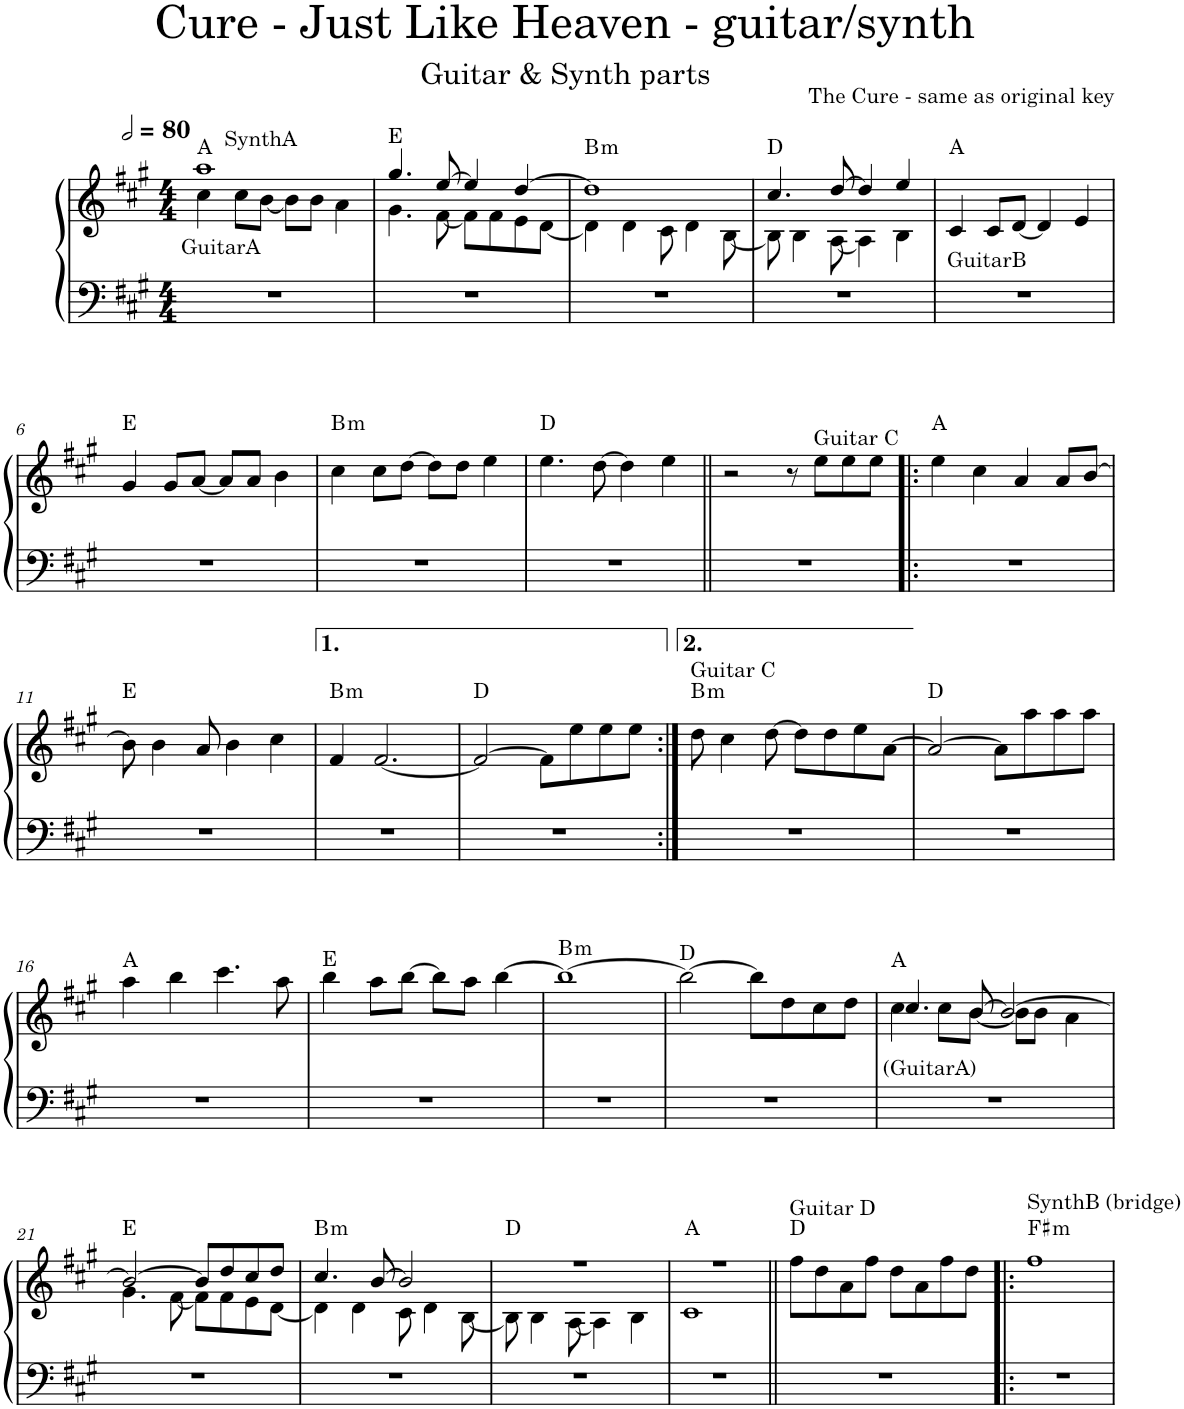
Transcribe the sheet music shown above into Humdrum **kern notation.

**kern	**kern	**harte
*part1	*part1	*part1
*staff2	*staff1	*
*I"Piano	*	*
*I'Pno.	*	*
*clefF4	*clefG2	*
*k[f#c#g#]	*k[f#c#g#]	*
*M4/4	*M4/4	*
*MM160	*MM160	*
=1	=1	=1
*	*^	*
!	!LO:TX:a:t=SynthA	!	!
!	!LO:TX:b:t=GuitarA	!	!
1r	1aa	4cc#\	A:maj
.	.	8cc#\L	.
.	.	[8b\J	.
.	.	8b\L]	.
.	.	8b\J	.
.	.	4a\	.
=2	=2	=2	=2
1r	4.gg#/	4.g#\	E:maj
.	[8ee/	[8f#\	.
.	4ee/]	8f#\L]	.
.	.	8f#\	.
.	[4dd/	8e\	.
.	.	[8d\J	.
=3	=3	=3	=3
!	!	!	!LO:H:kt=m
1r	1dd]	4d\]	B:min
.	.	4d\	.
.	.	8c#\	.
.	.	4d\	.
.	.	[8B\	.
=4	=4	=4	=4
1r	4.cc#/	8B\]	D:maj
.	.	4B\	.
.	[8dd/	[8A\	.
.	4dd/]	4A\]	.
.	4ee/	4B\	.
=5	=5	=5	=5
!	!LO:TX:b:t=GuitarB	!	!
*	*v	*v	*
1r	4c#/	A:maj
.	8c#/L	.
.	[8d/J	.
.	4d/]	.
.	4e/	.
!!LO:LB:g=z
=6	=6	=6
1r	4g#/	E:maj
.	8g#/L	.
.	[8a/J	.
.	8a/L]	.
.	8a/J	.
.	4b\	.
=7	=7	=7
!	!	!LO:H:kt=m
1r	4cc#\	B:min
.	8cc#\L	.
.	[8dd\J	.
.	8dd\L]	.
.	8dd\J	.
.	4ee\	.
=8	=8	=8
1r	4.ee\	D:maj
.	[8dd\	.
.	4dd\]	.
.	4ee\	.
=9||	=9||	=9||
1r	2r	.
.	8r	.
!	!LO:TX:a:t=Guitar C	!
.	8ee\L	.
.	8ee\	.
.	8ee\J	.
=10!|:	=10!|:	=10!|:
1r	4ee\	A:maj
.	4cc#\	.
.	4a/	.
.	8a/L	.
.	[8b/J	.
!!LO:LB:g=z
=11	=11	=11
1r	8b\]	E:maj
.	4b\	.
.	8a/	.
.	4b\	.
.	4cc#\	.
=12	=12	=12
!	!	!LO:H:kt=m
1r	4f#/	B:min
.	[2.f#/	.
=13	=13	=13
1r	2f#/_	D:maj
.	8f#\L]	.
.	8ee\	.
.	8ee\	.
.	8ee\J	.
=14:|!	=14:|!	=14:|!
!	!LO:TX:a:t=Guitar C	!LO:H:kt=m
1r	8dd\	B:min
.	4cc#\	.
.	[8dd\	.
.	8dd\L]	.
.	8dd\	.
.	8ee\	.
.	[8a\J	.
=15	=15	=15
1r	2a/_	D:maj
.	8a\L]	.
.	8aa\	.
.	8aa\	.
.	8aa\J	.
!!LO:LB:g=z
=16	=16	=16
1r	4aa\	A:maj
.	4bb\	.
.	4.ccc#\	.
.	8aa\	.
=17	=17	=17
1r	4bb\	E:maj
.	8aa\L	.
.	[8bb\J	.
.	8bb\L]	.
.	8aa\J	.
.	[4bb\	.
=18	=18	=18
!	!	!LO:H:kt=m
1r	1bb_	B:min
=19	=19	=19
1r	2bb\_	D:maj
.	8bb\L]	.
.	8dd\	.
.	8cc#\	.
.	8dd\J	.
=20	=20	=20
*	*^	*
!	!LO:TX:b:t=(GuitarA)	!	!
1r	4.cc#/	4cc#\	A:maj
.	.	8cc#\L	.
.	[8b/	[8b\J	.
.	2b/_	8b\L]	.
.	.	8b\J	.
.	.	4a\	.
!!LO:LB:g=z	!!
=21	=21	=21	=21
1r	2b/_	4.g#\	E:maj
.	.	[8f#\	.
.	8b/L]	8f#\L]	.
.	8dd/	8f#\	.
.	8cc#/	8e\	.
.	8dd/J	[8d\J	.
=22	=22	=22	=22
!	!	!	!LO:H:kt=m
1r	4.cc#/	4d\]	B:min
.	.	4d\	.
.	[8b/	.	.
.	2b/]	8c#\	.
.	.	4d\	.
.	.	[8B\	.
=23	=23	=23	=23
1r	1r	8B\]	D:maj
.	.	4B\	.
.	.	[8A\	.
.	.	4A\]	.
.	.	4B\	.
=24	=24	=24	=24
1r	1r	1c#	A:maj
=25||	=25||	=25||	=25||
!	!LO:TX:a:t=Guitar D	!	!
*	*v	*v	*
1r	8ff#\L	D:maj
.	8dd\	.
.	8a\	.
.	8ff#\J	.
.	8dd\L	.
.	8a\	.
.	8ff#\	.
.	8dd\J	.
=26!|:	=26!|:	=26!|:
!	!LO:TX:a:t=SynthB (bridge)	!LO:H:kt=m
1r	1ff#	F#:min
=	=	=
*-	*-	*-
